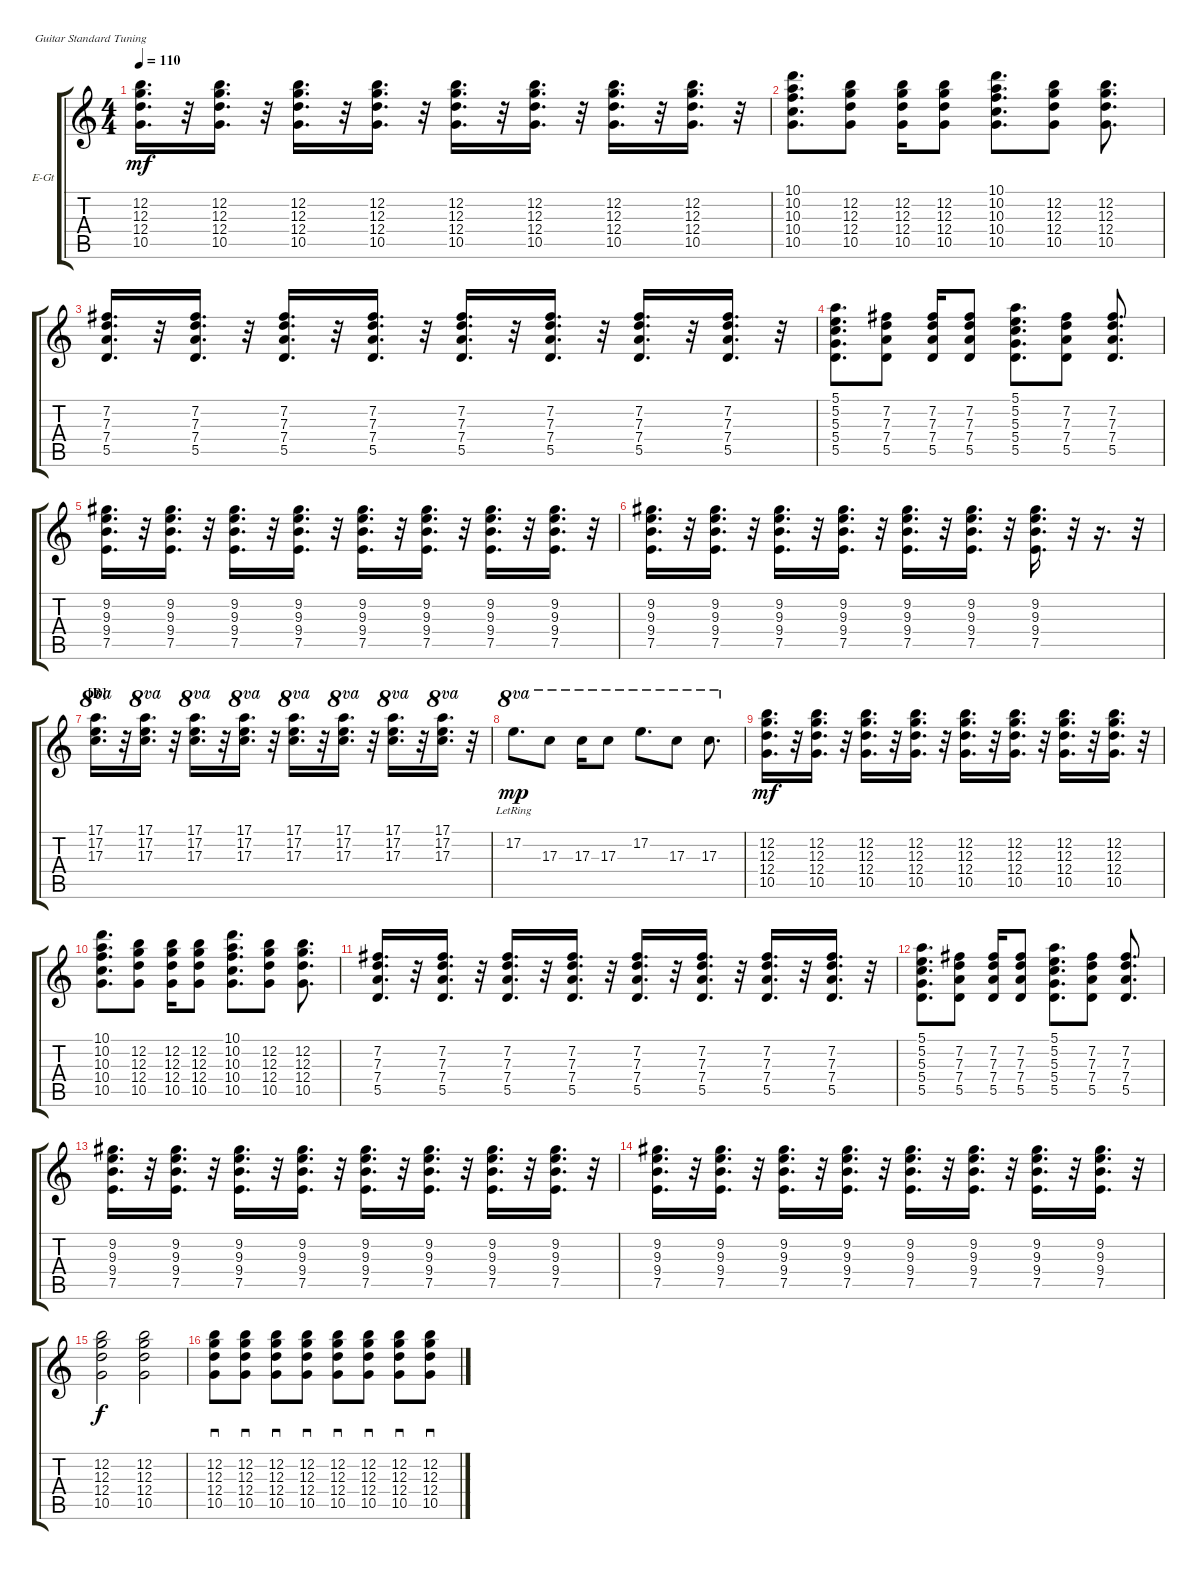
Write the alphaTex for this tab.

\defaultSystemsLayout 4
\bracketExtendMode groupsimilarinstruments
\firstSystemTrackNameOrientation horizontal
\otherSystemsTrackNameOrientation horizontal
\track ("Albert Hammond Jr." "E-Gt") {instrument overdrivenguitar}
\staff {score tabs}
\tuning (E4 B3 G3 D3 A2 E2)
\ts (4 4)
\tempo 110
\clef g2
\ks c
(10.5 12.4 12.3 12.2).16{d dy mf} r.32 (10.5 12.4 12.3 12.2).16{d} r.32 (10.5 12.4 12.3 12.2).16{d} r.32 (10.5 12.4 12.3 12.2).16{d} r.32 (10.5 12.4 12.3 12.2).16{d} r.32 (10.5 12.4 12.3 12.2).16{d} r.32 (10.5 12.4 12.3 12.2).16{d} r.32 (10.5 12.4 12.3 12.2).16{d} r.32 |
(10.5 10.4 10.3 10.2 10.1).8{d} (10.5 12.4 12.3 12.2).8 (10.5 12.4 12.3 12.2).16 (10.5 12.4 12.3 12.2).8 (10.5 10.4 10.3 10.2 10.1).8{d} (10.5 12.4 12.3 12.2).8 (10.5 12.4 12.3 12.2).8{d} |
(5.5 7.4 7.3 7.2).16{d} r.32 (5.5 7.4 7.3 7.2).16{d} r.32 (5.5 7.4 7.3 7.2).16{d} r.32 (5.5 7.4 7.3 7.2).16{d} r.32 (5.5 7.4 7.3 7.2).16{d} r.32 (5.5 7.4 7.3 7.2).16{d} r.32 (5.5 7.4 7.3 7.2).16{d} r.32 (5.5 7.4 7.3 7.2).16{d} r.32 |
(5.5 5.4 5.3 5.2 5.1).8{d} (5.5 7.4 7.3 7.2).8 (5.5 7.4 7.3 7.2).16 (5.5 7.4 7.3 7.2).8 (5.5 5.4 5.3 5.2 5.1).8{d} (5.5 7.4 7.3 7.2).8 (5.5 7.4 7.3 7.2).8{d} |
(7.5 9.4 9.3 9.2).16{d} r.32 (7.5 9.4 9.3 9.2).16{d} r.32 (7.5 9.4 9.3 9.2).16{d} r.32 (7.5 9.4 9.3 9.2).16{d} r.32 (7.5 9.4 9.3 9.2).16{d} r.32 (7.5 9.4 9.3 9.2).16{d} r.32 (7.5 9.4 9.3 9.2).16{d} r.32 (7.5 9.4 9.3 9.2).16{d} r.32 |
(7.5 9.4 9.3 9.2).16{d} r.32 (7.5 9.4 9.3 9.2).16{d} r.32 (7.5 9.4 9.3 9.2).16{d} r.32 (7.5 9.4 9.3 9.2).16{d} r.32 (7.5 9.4 9.3 9.2).16{d} r.32 (7.5 9.4 9.3 9.2).16{d} r.32 (7.5 9.4 9.3 9.2).16{d} r.32 r.16{d} r.32 |
\section ("B" "")
(17.1 17.2 17.3).16{d ot 8va} r.32 (17.1 17.2 17.3).16{d ot 8va} r.32 (17.1 17.2 17.3).16{d ot 8va} r.32 (17.3 17.2 17.1).16{d ot 8va} r.32 (17.3 17.2 17.1).16{d ot 8va} r.32 (17.1 17.2 17.3).16{d ot 8va} r.32 (17.3 17.2 17.1).16{d ot 8va} r.32 (17.1 17.2 17.3).16{d ot 8va} r.32 |
17.2{lr}.8{d ot 8va dy mp} 17.3.8{ot 8va} 17.3.16{ot 8va} 17.3.8{ot 8va} 17.2.8{d ot 8va} 17.3.8{ot 8va} 17.3.8{d ot 8va} |
(10.5 12.4 12.3 12.2).16{d dy mf} r.32 (10.5 12.4 12.3 12.2).16{d} r.32 (10.5 12.4 12.3 12.2).16{d} r.32 (10.5 12.4 12.3 12.2).16{d} r.32 (10.5 12.4 12.3 12.2).16{d} r.32 (10.5 12.4 12.3 12.2).16{d} r.32 (10.5 12.4 12.3 12.2).16{d} r.32 (10.5 12.4 12.3 12.2).16{d} r.32 |
(10.5 10.4 10.3 10.2 10.1).8{d} (10.5 12.4 12.3 12.2).8 (10.5 12.4 12.3 12.2).16 (10.5 12.4 12.3 12.2).8 (10.5 10.4 10.3 10.2 10.1).8{d} (10.5 12.4 12.3 12.2).8 (10.5 12.4 12.3 12.2).8{d} |
(5.5 7.4 7.3 7.2).16{d} r.32 (5.5 7.4 7.3 7.2).16{d} r.32 (5.5 7.4 7.3 7.2).16{d} r.32 (5.5 7.4 7.3 7.2).16{d} r.32 (5.5 7.4 7.3 7.2).16{d} r.32 (5.5 7.4 7.3 7.2).16{d} r.32 (5.5 7.4 7.3 7.2).16{d} r.32 (5.5 7.4 7.3 7.2).16{d} r.32 |
(5.5 5.4 5.3 5.2 5.1).8{d} (5.5 7.4 7.3 7.2).8 (5.5 7.4 7.3 7.2).16 (5.5 7.4 7.3 7.2).8 (5.5 5.4 5.3 5.2 5.1).8{d} (5.5 7.4 7.3 7.2).8 (5.5 7.4 7.3 7.2).8{d} |
(7.5 9.4 9.3 9.2).16{d} r.32 (7.5 9.4 9.3 9.2).16{d} r.32 (7.5 9.4 9.3 9.2).16{d} r.32 (7.5 9.4 9.3 9.2).16{d} r.32 (7.5 9.4 9.3 9.2).16{d} r.32 (7.5 9.4 9.3 9.2).16{d} r.32 (7.5 9.4 9.3 9.2).16{d} r.32 (7.5 9.4 9.3 9.2).16{d} r.32 |
(7.5 9.4 9.3 9.2).16{d} r.32 (7.5 9.4 9.3 9.2).16{d} r.32 (7.5 9.4 9.3 9.2).16{d} r.32 (7.5 9.4 9.3 9.2).16{d} r.32 (7.5 9.4 9.3 9.2).16{d} r.32 (7.5 9.4 9.3 9.2).16{d} r.32 (7.5 9.4 9.3 9.2).16{d} r.32 (7.5 9.4 9.3 9.2).16{d} r.32 |
(10.5 12.4 12.3 12.2).2{dy f} (10.5 12.4 12.3 12.2).2 |
(10.5 12.4 12.3 12.2).8{sd} (10.5 12.4 12.3 12.2).8{sd} (10.5 12.4 12.3 12.2).8{sd} (10.5 12.4 12.3 12.2).8{sd} (10.5 12.4 12.3 12.2).8{sd} (10.5 12.4 12.3 12.2).8{sd} (10.5 12.4 12.3 12.2).8{sd} (10.5 12.4 12.3 12.2).8{sd}
